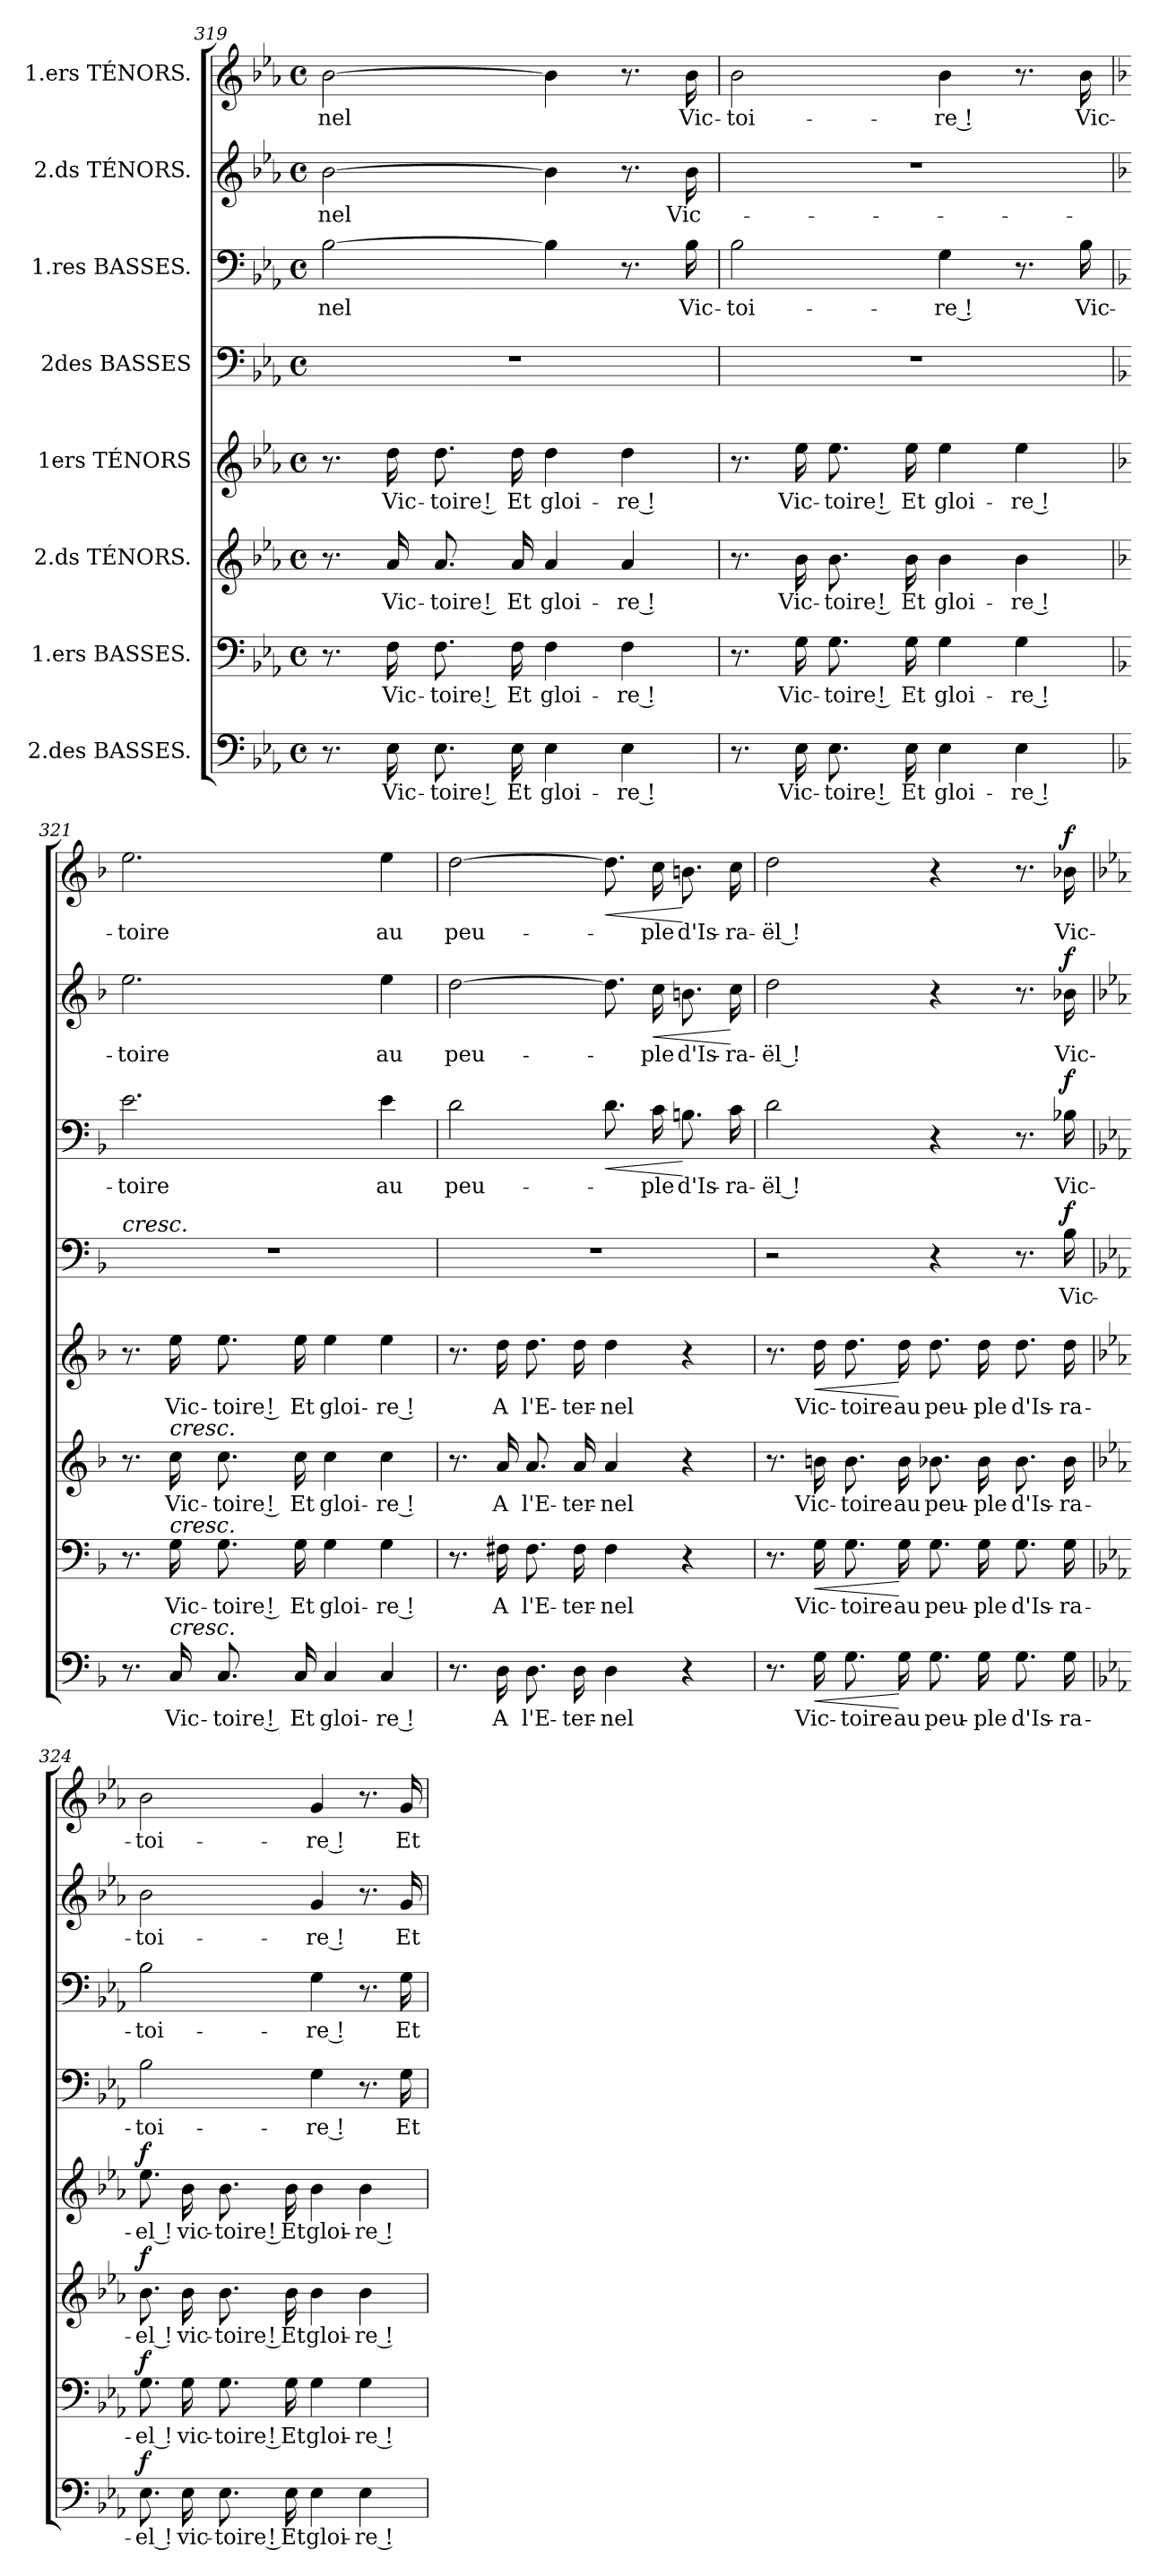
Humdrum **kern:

**kern	**text	**dynam	**kern	**text	**dynam	**kern	**text	**dynam	**kern	**text	**dynam	**kern	**text	**dynam	**kern	**text	**dynam	**kern	**text	**dynam	**kern	**text	**dynam
*part8	*part8	*part8	*part7	*part7	*part7	*part6	*part6	*part6	*part5	*part5	*part5	*part4	*part4	*part4	*part3	*part3	*part3	*part2	*part2	*part2	*part1	*part1	*part1
*staff8	*staff8	*staff8	*staff7	*staff7	*staff7	*staff6	*staff6	*staff6	*staff5	*staff5	*staff5	*staff4	*staff4	*staff4	*staff3	*staff3	*staff3	*staff2	*staff2	*staff2	*staff1	*staff1	*staff1
*I"2.des BASSES.	*	*	*I"1.ers BASSES.	*	*	*I"2.ds TÉNORS.	*	*	*I"1ers TÉNORS	*	*	*I"2des BASSES	*	*	*I"1.res BASSES.	*	*	*I"2.ds TÉNORS.	*	*	*I"1.ers TÉNORS.	*	*
*clefF4	*	*	*clefF4	*	*	*clefG2	*	*	*clefG2	*	*	*clefF4	*	*	*clefF4	*	*	*clefG2	*	*	*clefG2	*	*
*	*	*	*	*	*	*ITrd7c12	*	*	*ITrd7c12	*	*	*	*	*	*	*	*	*ITrd7c12	*	*	*ITrd7c12	*	*
*k[b-e-a-]	*	*	*k[b-e-a-]	*	*	*k[b-e-a-]	*	*	*k[b-e-a-]	*	*	*k[b-e-a-]	*	*	*k[b-e-a-]	*	*	*k[b-e-a-]	*	*	*k[b-e-a-]	*	*
*M4/4	*	*	*M4/4	*	*	*M4/4	*	*	*M4/4	*	*	*M4/4	*	*	*M4/4	*	*	*M4/4	*	*	*M4/4	*	*
*met(c)	*	*	*met(c)	*	*	*met(c)	*	*	*met(c)	*	*	*met(c)	*	*	*met(c)	*	*	*met(c)	*	*	*met(c)	*	*
=319	=319	=319	=319	=319	=319	=319	=319	=319	=319	=319	=319	=319	=319	=319	=319	=319	=319	=319	=319	=319	=319	=319	=319
8.r	.	.	8.r	.	.	8.r	.	.	8.r	.	.	1r	.	.	[2B-\	-nel	.	[2B-\	-nel	.	[2B-\	-nel	.
16E-\	Vic-	.	16F\	Vic-	.	16A-/	Vic-	.	16d\	Vic-	.	.	.	.	.	.	.	.	.	.	.	.	.
8.E-\	-toire !	.	8.F\	-toire !	.	8.A-/	-toire !	.	8.d\	-toire !	.	.	.	.	.	.	.	.	.	.	.	.	.
16E-\	Et	.	16F\	Et	.	16A-/	Et	.	16d\	Et	.	.	.	.	.	.	.	.	.	.	.	.	.
4E-\	gloi-	.	4F\	gloi-	.	4A-/	gloi-	.	4d\	gloi-	.	.	.	.	4B-\]	.	.	4B-\]	.	.	4B-\]	.	.
4E-\	-re !	.	4F\	-re !	.	4A-/	-re !	.	4d\	-re !	.	.	.	.	8.r	.	.	8.r	.	.	8.r	.	.
.	.	.	.	.	.	.	.	.	.	.	.	.	.	.	16B-\	Vic-	.	16B-\	Vic-	.	16B-\	Vic-	.
=320	=320	=320	=320	=320	=320	=320	=320	=320	=320	=320	=320	=320	=320	=320	=320	=320	=320	=320	=320	=320	=320	=320	=320
8.r	.	.	8.r	.	.	8.r	.	.	8.r	.	.	1r	.	.	2B-\	-toi-	.	1r	.	.	2B-\	-toi-	.
16E-\	Vic-	.	16G\	Vic-	.	16B-\	Vic-	.	16e-\	Vic-	.	.	.	.	.	.	.	.	.	.	.	.	.
8.E-\	-toire !	.	8.G\	-toire !	.	8.B-\	-toire !	.	8.e-\	-toire !	.	.	.	.	.	.	.	.	.	.	.	.	.
16E-\	Et	.	16G\	Et	.	16B-\	Et	.	16e-\	Et	.	.	.	.	.	.	.	.	.	.	.	.	.
4E-\	gloi-	.	4G\	gloi-	.	4B-\	gloi-	.	4e-\	gloi-	.	.	.	.	4G\	-re !	.	.	.	.	4B-\	-re !	.
4E-\	-re !	.	4G\	-re !	.	4B-\	-re !	.	4e-\	-re !	.	.	.	.	8.r	.	.	.	.	.	8.r	.	.
.	.	.	.	.	.	.	.	.	.	.	.	.	.	.	16B-\	Vic-	.	.	.	.	16B-\	Vic-	.
!!LO:LB:g=z
=321	=321	=321	=321	=321	=321	=321	=321	=321	=321	=321	=321	=321	=321	=321	=321	=321	=321	=321	=321	=321	=321	=321	=321
*k[b-]	*	*	*k[b-]	*	*	*k[b-]	*	*	*k[b-]	*	*	*k[b-]	*	*	*k[b-]	*	*	*k[b-]	*	*	*k[b-]	*	*
!	!	!	!	!	!	!	!	!	!	!	!	!LO:TX:i:t=cresc.	!	!	!	!	!	!	!	!	!	!	!
8.r	.	.	8.r	.	.	8.r	.	.	8.r	.	.	1r	.	.	2.e\	-toire	.	2.e\	-toire	.	2.e\	-toire	.
!	!	!	!	!	!	!LO:TX:i:t=cresc.	!	!	!	!	!	!	!	!	!	!	!	!	!	!	!	!	!
!	!	!	!LO:TX:i:t=cresc.	!	!	!	!	!	!	!	!	!	!	!	!	!	!	!	!	!	!	!	!
!LO:TX:i:t=cresc.	!	!	!	!	!	!	!	!	!	!	!	!	!	!	!	!	!	!	!	!	!	!	!
16C/	Vic-	.	16G\	Vic-	.	16c\	Vic-	.	16e\	Vic-	.	.	.	.	.	.	.	.	.	.	.	.	.
8.C/	-toire !	.	8.G\	-toire !	.	8.c\	-toire !	.	8.e\	-toire !	.	.	.	.	.	.	.	.	.	.	.	.	.
16C/	Et	.	16G\	Et	.	16c\	Et	.	16e\	Et	.	.	.	.	.	.	.	.	.	.	.	.	.
4C/	gloi-	.	4G\	gloi-	.	4c\	gloi-	.	4e\	gloi-	.	.	.	.	.	.	.	.	.	.	.	.	.
4C/	-re !	.	4G\	-re !	.	4c\	-re !	.	4e\	-re !	.	.	.	.	4e\	au	.	4e\	au	.	4e\	au	.
=322	=322	=322	=322	=322	=322	=322	=322	=322	=322	=322	=322	=322	=322	=322	=322	=322	=322	=322	=322	=322	=322	=322	=322
8.r	.	.	8.r	.	.	8.r	.	.	8.r	.	.	1r	.	.	2d\	peu-	.	[2d\	peu-	.	[2d\	peu-	.
16D\	A	.	16F#X\	A	.	16A/	A	.	16d\	A	.	.	.	.	.	.	.	.	.	.	.	.	.
8.D\	l'E-	.	8.F#\	l'E-	.	8.A/	l'E-	.	8.d\	l'E-	.	.	.	.	.	.	.	.	.	.	.	.	.
16D\	-ter-	.	16F#\	-ter-	.	16A/	-ter-	.	16d\	-ter-	.	.	.	.	.	.	.	.	.	.	.	.	.
!	!	!	!	!	!	!	!	!	!	!	!	!	!	!	!	!	!LO:HP:b	!	!	!	!	!	!LO:HP:b
4D\	-nel	.	4F#\	-nel	.	4A/	-nel	.	4d\	-nel	.	.	.	.	8.d\	.	<	8.d\]	.	.	8.d\]	.	<
!	!	!	!	!	!	!	!	!	!	!	!	!	!	!	!	!	!	!	!	!LO:HP:b	!	!	!
.	.	.	.	.	.	.	.	.	.	.	.	.	.	.	16c\	-ple	.	16c\	-ple	<	16c\	-ple	.
4r	.	.	4r	.	.	4r	.	.	4r	.	.	.	.	.	8.Bn\	d'Is-	[	8.Bn\	d'Is-	.	8.Bn\	d'Is-	[
.	.	.	.	.	.	.	.	.	.	.	.	.	.	.	16c\	-ra-	.	16c\	-ra-	[	16c\	-ra-	.
=323	=323	=323	=323	=323	=323	=323	=323	=323	=323	=323	=323	=323	=323	=323	=323	=323	=323	=323	=323	=323	=323	=323	=323
8.r	.	.	8.r	.	.	8.r	.	.	8.r	.	.	2r	.	.	2d\	ël !	.	2d\	ël !	.	2d\	-ël !	.
!	!	!LO:HP:b	!	!	!LO:HP:b	!	!	!	!	!	!LO:HP:b	!	!	!	!	!	!	!	!	!	!	!	!
16G\	Vic-	<	16G\	Vic-	<	16Bn\	Vic-	.	16d\	Vic-	<	.	.	.	.	.	.	.	.	.	.	.	.
8.G\	-toire	.	8.G\	-toire	.	8.B\	-toire	.	8.d\	-toire	.	.	.	.	.	.	.	.	.	.	.	.	.
16G\	au	[	16G\	au	[	16B\	au	.	16d\	au	[	.	.	.	.	.	.	.	.	.	.	.	.
8.G\	peu-	.	8.G\	peu-	.	8.B-X\	peu-	.	8.d\	peu-	.	4r	.	.	4r	.	.	4r	.	.	4r	.	.
16G\	-ple	.	16G\	-ple	.	16B-\	-ple	.	16d\	-ple	.	.	.	.	.	.	.	.	.	.	.	.	.
8.G\	d'Is-	.	8.G\	d'Is-	.	8.B-\	d'Is-	.	8.d\	d'Is-	.	8.r	.	.	8.r	.	.	8.r	.	.	8.r	.	.
16G\	-ra-	.	16G\	-ra-	.	16B-\	-ra-	.	16d\	-ra-	.	16B-\	Vic-	f	16B-X\	Vic-	f	16B-X\	Vic-	f	16B-X\	Vic-	f
!!LO:PB:g=z
=324	=324	=324	=324	=324	=324	=324	=324	=324	=324	=324	=324	=324	=324	=324	=324	=324	=324	=324	=324	=324	=324	=324	=324
*k[b-e-a-]	*	*	*k[b-e-a-]	*	*	*k[b-e-a-]	*	*	*k[b-e-a-]	*	*	*k[b-e-a-]	*	*	*k[b-e-a-]	*	*	*k[b-e-a-]	*	*	*k[b-e-a-]	*	*
8.E-\	-el !	f	8.G\	-el !	f	8.B-\	-el !	f	8.e-\	-el !	f	2B-\	-toi-	.	2B-\	-toi-	.	2B-\	-toi-	.	2B-\	-toi-	.
16E-\	vic-	.	16G\	vic-	.	16B-\	vic-	.	16B-\	vic-	.	.	.	.	.	.	.	.	.	.	.	.	.
8.E-\	-toire !	.	8.G\	-toire !	.	8.B-\	-toire !	.	8.B-\	-toire !	.	.	.	.	.	.	.	.	.	.	.	.	.
16E-\	Et	.	16G\	Et	.	16B-\	Et	.	16B-\	Et	.	.	.	.	.	.	.	.	.	.	.	.	.
4E-\	gloi-	.	4G\	gloi-	.	4B-\	gloi-	.	4B-\	gloi-	.	4G\	re !	.	4G\	-re !	.	4G/	-re !	.	4G/	-re !	.
4E-\	-re !	.	4G\	-re !	.	4B-\	-re !	.	4B-\	-re !	.	8.r	.	.	8.r	.	.	8.r	.	.	8.r	.	.
.	.	.	.	.	.	.	.	.	.	.	.	16G\	Et	.	16G\	Et	.	16G/	Et	.	16G/	Et	.
=	=	=	=	=	=	=	=	=	=	=	=	=	=	=	=	=	=	=	=	=	=	=	=
*-	*-	*-	*-	*-	*-	*-	*-	*-	*-	*-	*-	*-	*-	*-	*-	*-	*-	*-	*-	*-	*-	*-	*-
